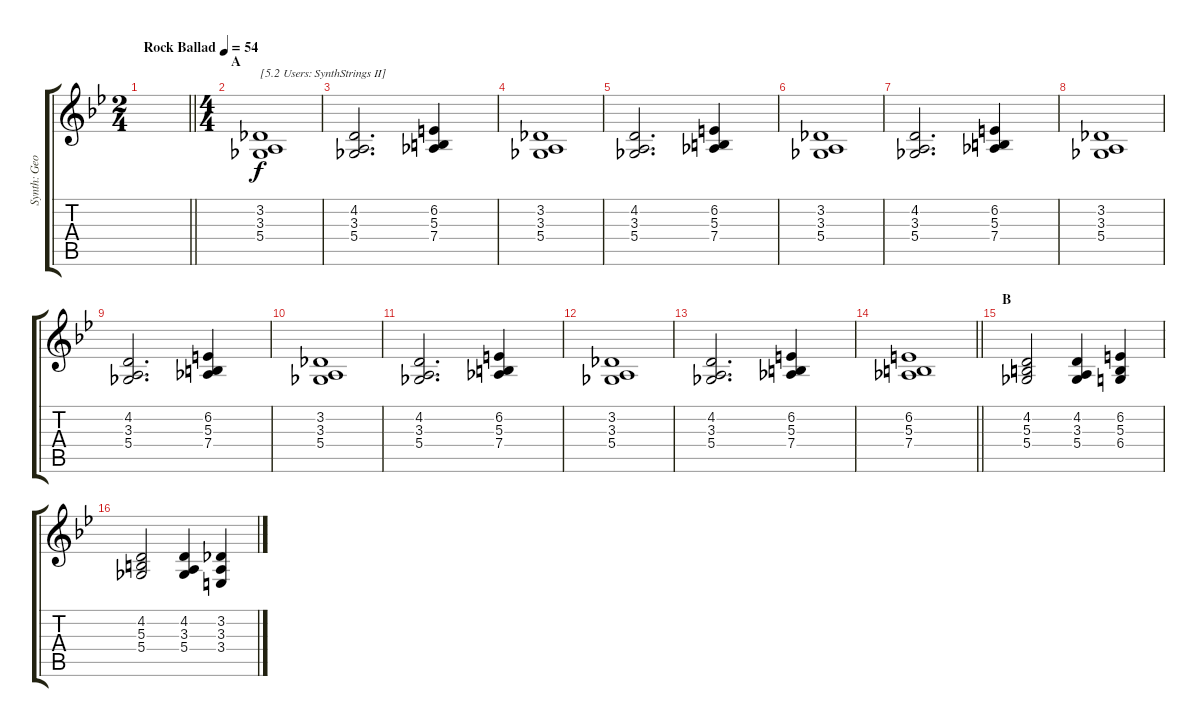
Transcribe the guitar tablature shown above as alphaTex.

\track ("Synth: Geoff" "Synth: Geo") {instrument synthstrings2}
\staff {score tabs}
\tuning (Eb4 Bb3 Gb3 Db3 Ab2 Eb2) {hide}
\ts (2 4)
\tempo (54 "Rock Ballad")
\clef g2
\barLineRight lightlight
\ks bb
|
\ts (4 4)
\section ("" "A")
(3.2 3.3 5.4).1{txt "[5.2 Users: SynthStrings II]"} |
(4.2 3.3 5.4).2{d} (6.2 5.3 7.4).4 |
(3.2 3.3 5.4).1 |
(4.2 3.3 5.4).2{d} (6.2 5.3 7.4).4 |
(3.2 3.3 5.4).1 |
(4.2 3.3 5.4).2{d} (6.2 5.3 7.4).4 |
(3.2 3.3 5.4).1 |
(4.2 3.3 5.4).2{d} (6.2 5.3 7.4).4 |
(3.2 3.3 5.4).1 |
(4.2 3.3 5.4).2{d} (6.2 5.3 7.4).4 |
(3.2 3.3 5.4).1 |
(4.2 3.3 5.4).2{d} (6.2 5.3 7.4).4 |
\barLineRight lightlight
(6.2 5.3 7.4).1 |
\section ("" "B")
(4.2 5.3 5.4).2 (4.2 3.3 5.4).4 (6.2 5.3 6.4).4 |
(4.2 5.3 5.4).2 (4.2 3.3 5.4).4 (3.2 3.3 3.4).4
